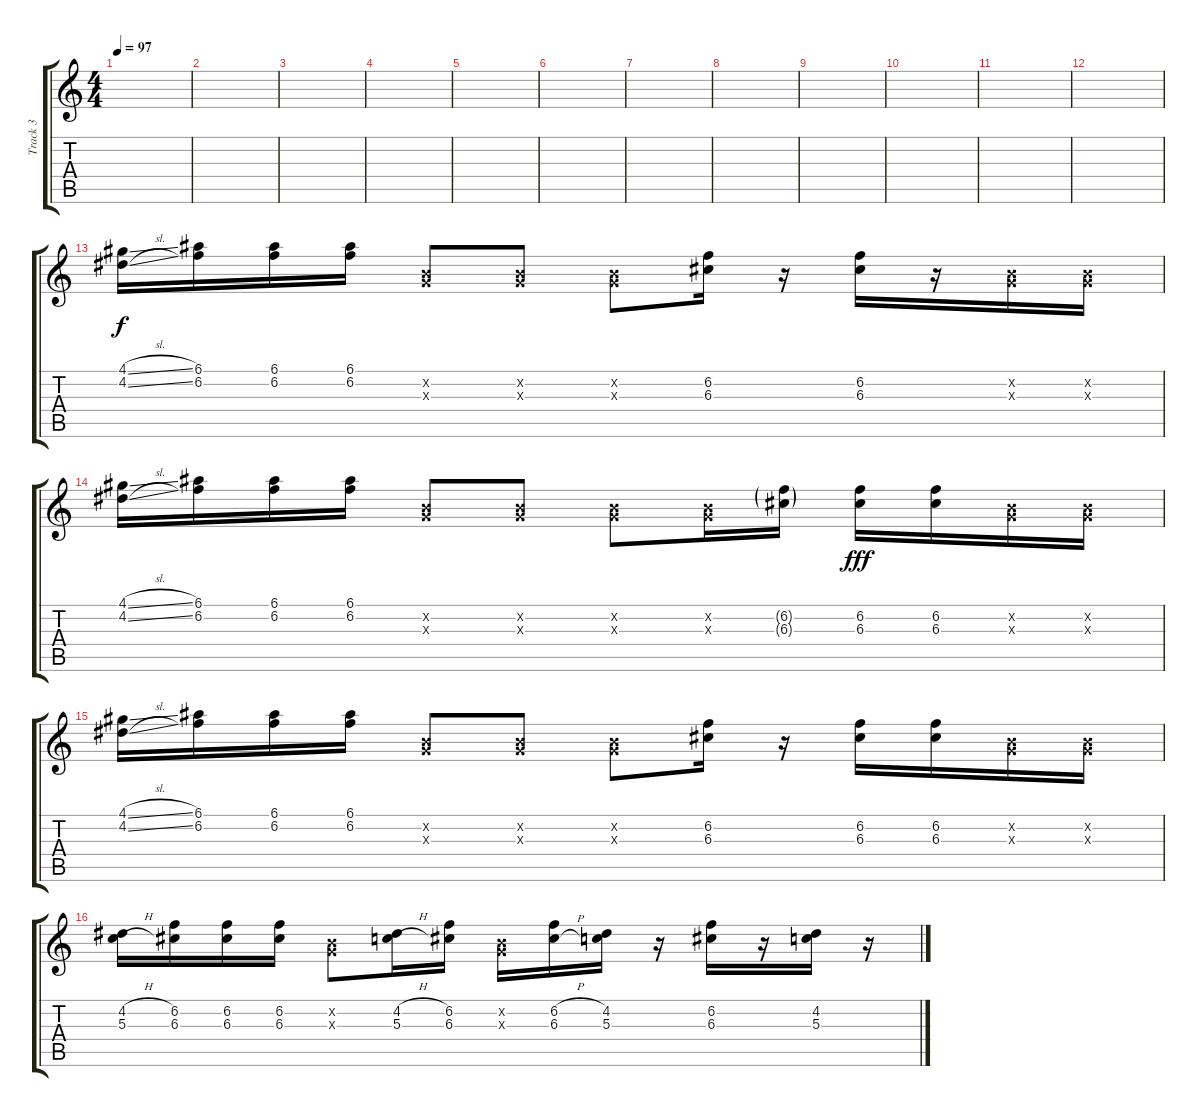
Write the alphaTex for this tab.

\track ("Track 3" "Track 3") {instrument electricguitarjazz}
\staff {score tabs}
\tuning (E4 B3 G3 D3 A2 E2) {hide}
\ts (4 4)
\tempo 97
\clef g2
\ks c
|
|
|
|
|
|
|
|
|
|
|
|
(4.1{sl} 4.2{sl}).16 (6.1 6.2).16 (6.1 6.2).16 (6.1 6.2).16 (0.2{x} 0.3{x}).8 (0.2{x} 0.3{x}).8 (0.2{x} 0.3{x}).8 (6.2 6.3).16 r.16 (6.2 6.3).16 r.16 (0.2{x} 0.3{x}).16 (0.2{x} 0.3{x}).16 |
(4.1{sl} 4.2{sl}).16 (6.1 6.2).16 (6.1 6.2).16 (6.1 6.2).16 (0.2{x} 0.3{x}).8 (0.2{x} 0.3{x}).8 (0.2{x} 0.3{x}).8 (0.2{x} 0.3{x}).16 (6.2{g} 6.3{g}).16{dy f} (6.2 6.3).16{dy fff} (6.2 6.3).16 (0.2{x} 0.3{x}).16 (0.2{x} 0.3{x}).16 |
(4.1{sl} 4.2{sl}).16 (6.1 6.2).16 (6.1 6.2).16 (6.1 6.2).16 (0.2{x} 0.3{x}).8 (0.2{x} 0.3{x}).8 (0.2{x} 0.3{x}).8 (6.2 6.3).16 r.16 (6.2 6.3).16 (6.2 6.3).16 (0.2{x} 0.3{x}).16 (0.2{x} 0.3{x}).16 |
(4.2{h} 5.3{h}).16 (6.2 6.3).16 (6.2 6.3).16 (6.2 6.3).16 (0.2{x} 0.3{x}).8 (4.2{h} 5.3{h}).16 (6.2 6.3).16 (0.2{x} 0.3{x}).16 (6.2{h} 6.3{h}).16 (4.2 5.3).16 r.16 (6.2 6.3).16 r.16 (4.2 5.3).16 r.16
